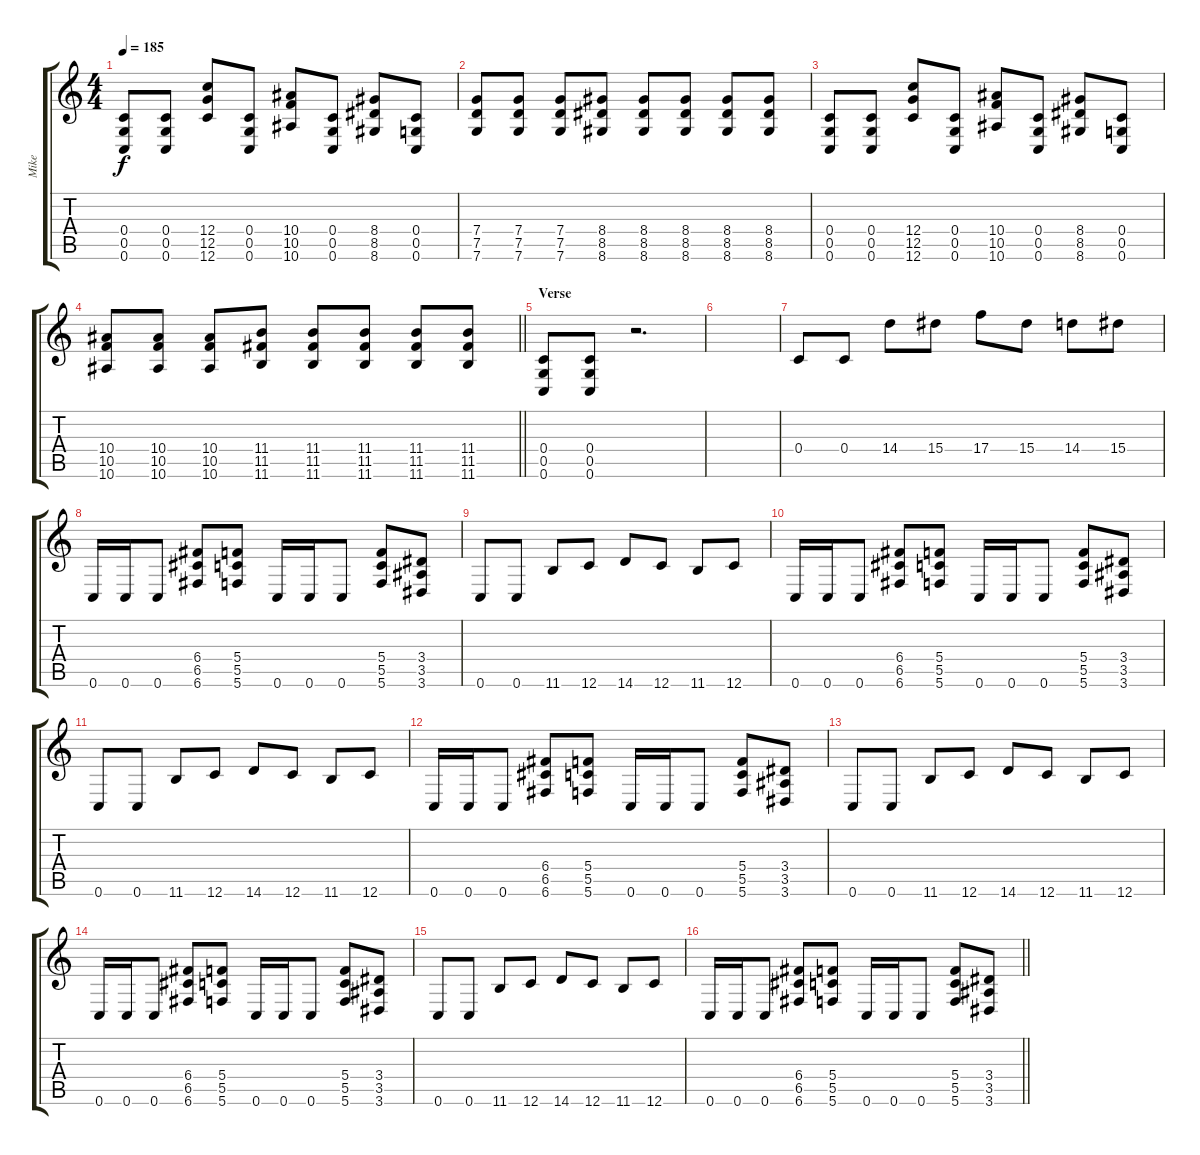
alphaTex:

\track ("Mike" "Mike") {instrument distortionguitar}
\staff {score tabs}
\tuning (D4 A3 F3 C3 G2 C2) {hide}
\ts (4 4)
\tempo 185
\clef g2
\ks c
(0.4 0.5 0.6).8{dy f} (0.4 0.5 0.6).8 (12.4 12.5 12.6).8 (0.4 0.5 0.6).8 (10.4 10.5 10.6).8 (0.4 0.5 0.6).8 (8.4 8.5 8.6).8 (0.4 0.5 0.6).8 |
(7.4 7.5 7.6).8 (7.4 7.5 7.6).8 (7.4 7.5 7.6).8 (8.4 8.5 8.6).8 (8.4 8.5 8.6).8 (8.4 8.5 8.6).8 (8.4 8.5 8.6).8 (8.4 8.5 8.6).8 |
(0.4 0.5 0.6).8 (0.4 0.5 0.6).8 (12.4 12.5 12.6).8 (0.4 0.5 0.6).8 (10.4 10.5 10.6).8 (0.4 0.5 0.6).8 (8.4 8.5 8.6).8 (0.4 0.5 0.6).8 |
\barLineRight lightlight
(10.4 10.5 10.6).8 (10.4 10.5 10.6).8 (10.4 10.5 10.6).8 (11.4 11.5 11.6).8 (11.4 11.5 11.6).8 (11.4 11.5 11.6).8 (11.4 11.5 11.6).8 (11.4 11.5 11.6).8 |
\section ("" "Verse")
(0.4 0.5 0.6).8 (0.4 0.5 0.6).8 r.2{d} |
|
0.4.8 0.4.8 14.4.8 15.4.8 17.4.8 15.4.8 14.4.8 15.4.8 |
0.6.16 0.6.16 0.6.8 (6.4 6.5 6.6).8 (5.4 5.5 5.6).8 0.6.16 0.6.16 0.6.8 (5.4 5.5 5.6).8 (3.4 3.5 3.6).8 |
0.6.8 0.6.8 11.6.8 12.6.8 14.6.8 12.6.8 11.6.8 12.6.8 |
0.6.16 0.6.16 0.6.8 (6.4 6.5 6.6).8 (5.4 5.5 5.6).8 0.6.16 0.6.16 0.6.8 (5.4 5.5 5.6).8 (3.4 3.5 3.6).8 |
0.6.8 0.6.8 11.6.8 12.6.8 14.6.8 12.6.8 11.6.8 12.6.8 |
0.6.16 0.6.16 0.6.8 (6.4 6.5 6.6).8 (5.4 5.5 5.6).8 0.6.16 0.6.16 0.6.8 (5.4 5.5 5.6).8 (3.4 3.5 3.6).8 |
0.6.8 0.6.8 11.6.8 12.6.8 14.6.8 12.6.8 11.6.8 12.6.8 |
0.6.16 0.6.16 0.6.8 (6.4 6.5 6.6).8 (5.4 5.5 5.6).8 0.6.16 0.6.16 0.6.8 (5.4 5.5 5.6).8 (3.4 3.5 3.6).8 |
0.6.8 0.6.8 11.6.8 12.6.8 14.6.8 12.6.8 11.6.8 12.6.8 |
\barLineRight lightlight
0.6.16 0.6.16 0.6.8 (6.4 6.5 6.6).8 (5.4 5.5 5.6).8 0.6.16 0.6.16 0.6.8 (5.4 5.5 5.6).8 (3.4 3.5 3.6).8
